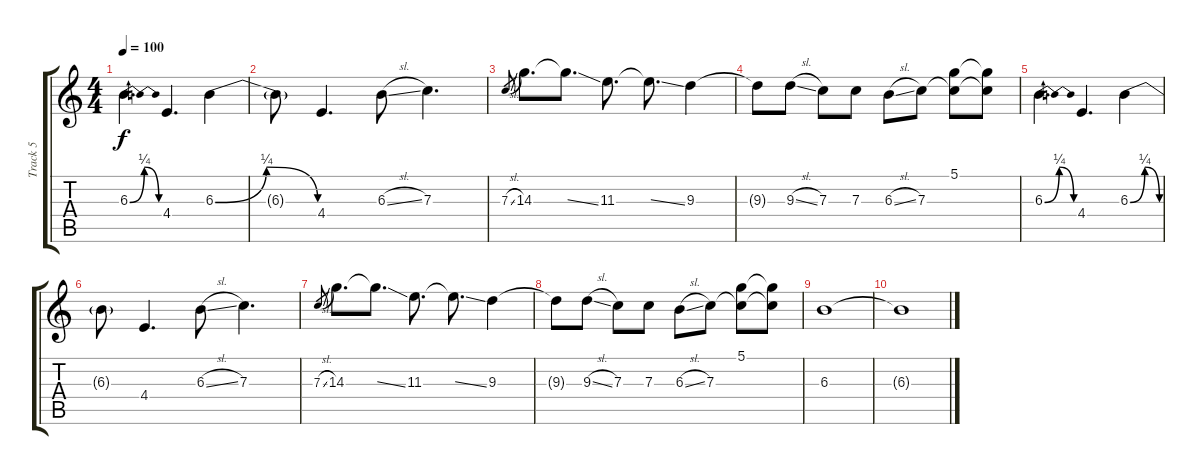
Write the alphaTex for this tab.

\track ("Track 5" "Track 5") {instrument electricguitarjazz}
\staff {score tabs}
\tuning (D4 A3 F3 C3 G2 C2) {hide}
\ts (4 4)
\tempo 100
\clef g2
\ks c
6.3{be (bendrelease 0 0 30 1 30 1 60 0)}.4{d dy f} 4.4.4{d} 6.3{be (bendrelease 0 0 30 1 30 1 60 0)}.4 |
6.3{t}.8 4.4.4{d} 6.3{sl}.8 7.3.4{d} |
7.3{sl}.8{gr} 14.3.8{d} 14.3{ss t}.8{d} 11.3.8{d} 11.3{ss t}.8{d} 9.3.4 |
9.3{t}.8 9.3{sl}.8 7.3.8 7.3.8 6.3{sl}.8 7.3.8 (5.1 7.3{t}).8 (5.1{t} 7.3{t}).8 |
6.3{be (bendrelease 0 0 30 1 30 1 60 0)}.4{d} 4.4.4{d} 6.3{be (bendrelease 0 0 30 1 30 1 60 0)}.4 |
6.3{t}.8 4.4.4{d} 6.3{sl}.8 7.3.4{d} |
7.3{sl}.8{gr} 14.3.8{d} 14.3{ss t}.8{d} 11.3.8{d} 11.3{ss t}.8{d} 9.3.4 |
9.3{t}.8 9.3{sl}.8 7.3.8 7.3.8 6.3{sl}.8 7.3.8 (5.1 7.3{t}).8 (5.1{t} 7.3{t}).8 |
6.3.1 |
6.3{t}.1
